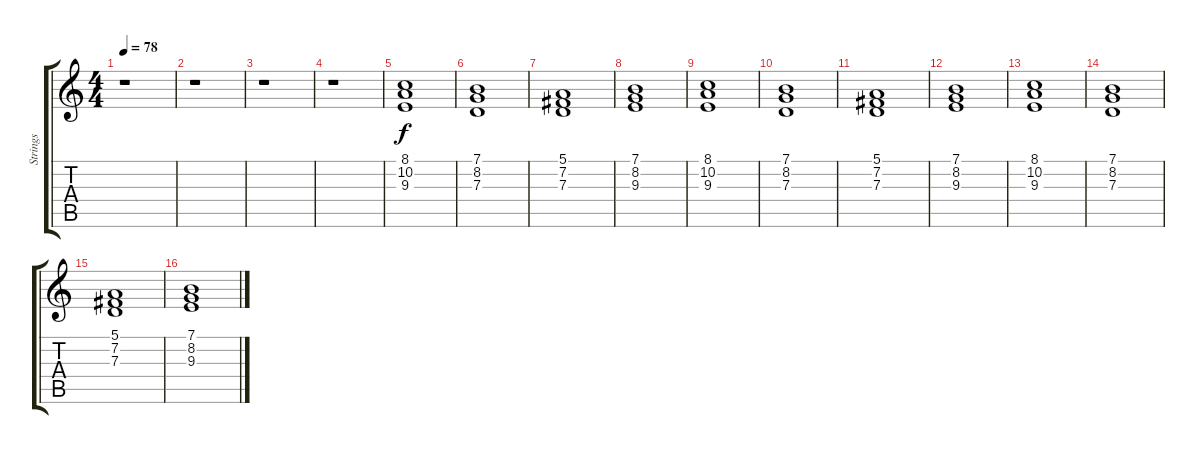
\track ("Strings" "Strings") {instrument synthstrings2}
\staff {score tabs}
\tuning (E4 B3 G3 D3 A2 E2) {hide}
\ts (4 4)
\tempo 78
\clef g2
\ks c
r.1{dy f instrument synthstrings2} |
r.1 |
r.1 |
r.1 |
(8.1 10.2 9.3).1 |
(7.1 8.2 7.3).1 |
(5.1 7.2 7.3).1 |
(7.1 8.2 9.3).1 |
(8.1 10.2 9.3).1 |
(7.1 8.2 7.3).1 |
(5.1 7.2 7.3).1 |
(7.1 8.2 9.3).1 |
(8.1 10.2 9.3).1 |
(7.1 8.2 7.3).1 |
(5.1 7.2 7.3).1 |
(7.1 8.2 9.3).1
